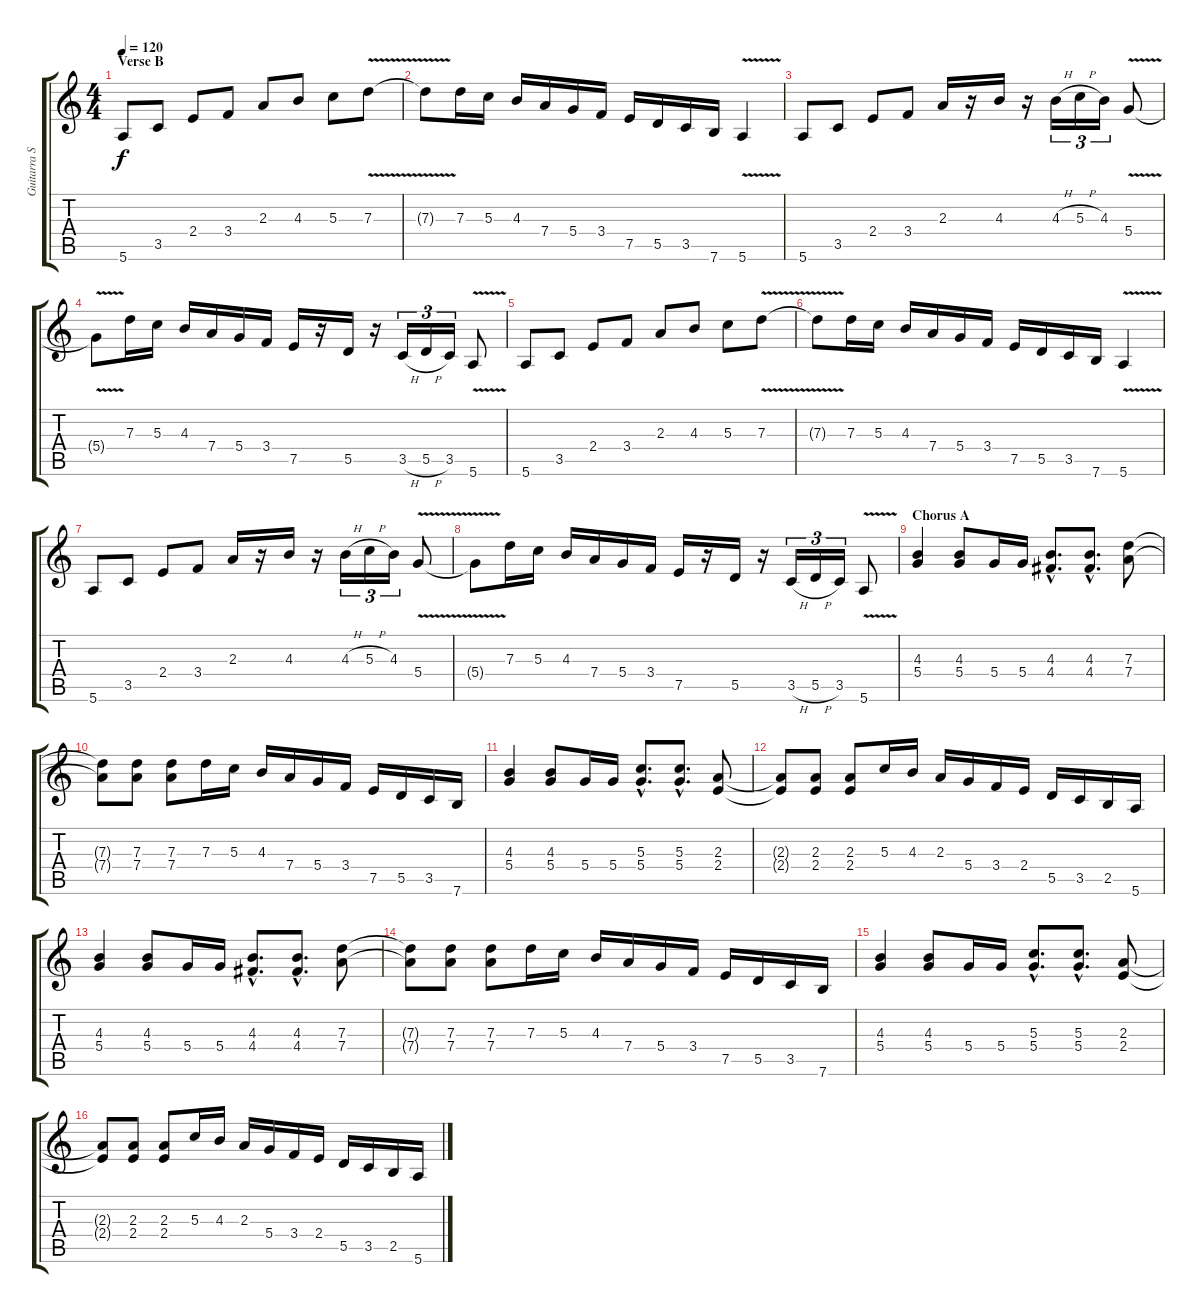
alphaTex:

\track ("Guitarra Solo" "Guitarra S") {instrument overdrivenguitar}
\staff {score tabs}
\tuning (E4 B3 G3 D3 A2 E2) {hide}
\ts (4 4)
\section ("" "Verse B")
\tempo 120
\clef g2
\ks c
5.6.8{dy f} 3.5.8 2.4.8 3.4.8 2.3.8 4.3.8 5.3.8 7.3{v}.8 |
7.3{t}.8 7.3.16 5.3.16 4.3.16 7.4.16 5.4.16 3.4.16 7.5.16 5.5.16 3.5.16 7.6.16 5.6{v}.4 |
5.6.8 3.5.8 2.4.8 3.4.8 2.3.16 r.16 4.3.16 r.16 4.3{h}.16{tu (3 2)} 5.3{h}.16{tu (3 2)} 4.3.16{tu (3 2)} 5.4{v}.8 |
5.4{t}.8 7.3.16 5.3.16 4.3.16 7.4.16 5.4.16 3.4.16 7.5.16 r.16 5.5.16 r.16 3.5{h}.16{tu (3 2)} 5.5{h}.16{tu (3 2)} 3.5.16{tu (3 2)} 5.6{v}.8 |
5.6.8 3.5.8 2.4.8 3.4.8 2.3.8 4.3.8 5.3.8 7.3{v}.8 |
7.3{t}.8 7.3.16 5.3.16 4.3.16 7.4.16 5.4.16 3.4.16 7.5.16 5.5.16 3.5.16 7.6.16 5.6{v}.4 |
5.6.8 3.5.8 2.4.8 3.4.8 2.3.16 r.16 4.3.16 r.16 4.3{h}.16{tu (3 2)} 5.3{h}.16{tu (3 2)} 4.3.16{tu (3 2)} 5.4{v}.8 |
5.4{t}.8 7.3.16 5.3.16 4.3.16 7.4.16 5.4.16 3.4.16 7.5.16 r.16 5.5.16 r.16 3.5{h}.16{tu (3 2)} 5.5{h}.16{tu (3 2)} 3.5.16{tu (3 2)} 5.6{v}.8 |
\section ("" "Chorus A")
(4.3 5.4).4 (4.3 5.4).8 5.4.16 5.4.16 (4.3{hac} 4.4{hac}).8{d} (4.3{hac} 4.4{hac}).8{d} (7.3 7.4).8 |
(7.3{t} 7.4{t}).8 (7.3 7.4).8 (7.3 7.4).8 7.3.16 5.3.16 4.3.16 7.4.16 5.4.16 3.4.16 7.5.16 5.5.16 3.5.16 7.6.16 |
(4.3 5.4).4 (4.3 5.4).8 5.4.16 5.4.16 (5.3{hac} 5.4{hac}).8{d} (5.3{hac} 5.4{hac}).8{d} (2.3 2.4).8 |
(2.3{t} 2.4{t}).8 (2.3 2.4).8 (2.3 2.4).8 5.3.16 4.3.16 2.3.16 5.4.16 3.4.16 2.4.16 5.5.16 3.5.16 2.5.16 5.6.16 |
(4.3 5.4).4 (4.3 5.4).8 5.4.16 5.4.16 (4.3{hac} 4.4{hac}).8{d} (4.3{hac} 4.4{hac}).8{d} (7.3 7.4).8 |
(7.3{t} 7.4{t}).8 (7.3 7.4).8 (7.3 7.4).8 7.3.16 5.3.16 4.3.16 7.4.16 5.4.16 3.4.16 7.5.16 5.5.16 3.5.16 7.6.16 |
(4.3 5.4).4 (4.3 5.4).8 5.4.16 5.4.16 (5.3{hac} 5.4{hac}).8{d} (5.3{hac} 5.4{hac}).8{d} (2.3 2.4).8 |
(2.3{t} 2.4{t}).8 (2.3 2.4).8 (2.3 2.4).8 5.3.16 4.3.16 2.3.16 5.4.16 3.4.16 2.4.16 5.5.16 3.5.16 2.5.16 5.6.16
